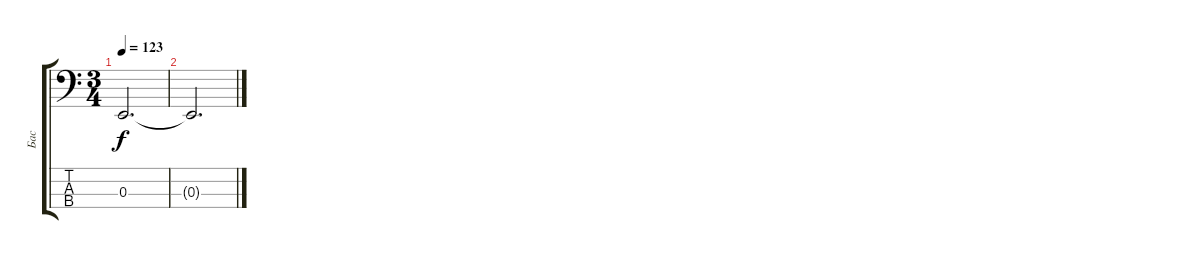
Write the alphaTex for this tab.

\track ("Бас" "Бас") {instrument electricbasspick}
\staff {score tabs}
\tuning (D2 A1 E1 B0) {hide}
\ts (3 4)
\tempo 123
\clef f4
\ks c
0.3{t}.2{d dy f} |
0.3{t}.2{d}
